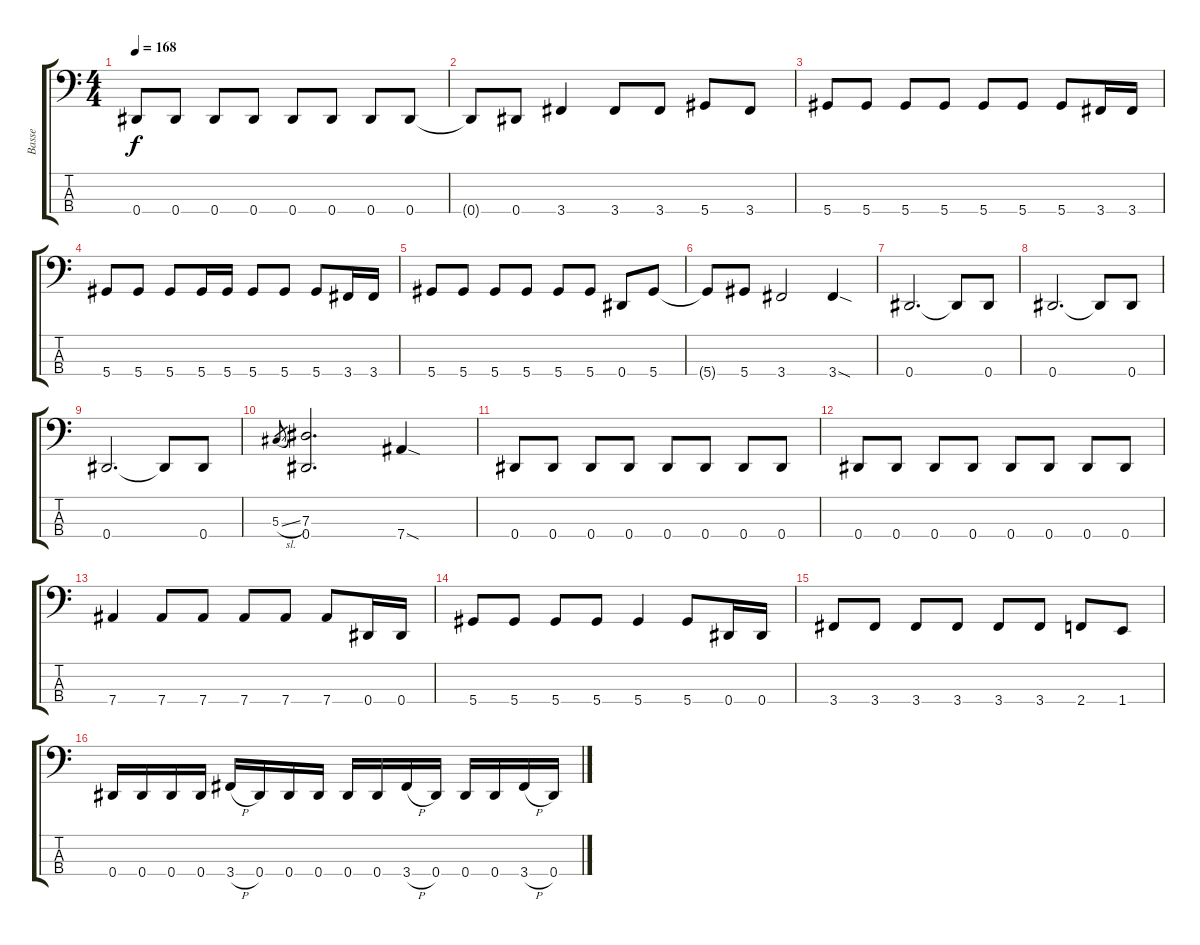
\track ("Basse" "Basse") {instrument electricbassfinger}
\staff {score tabs}
\tuning (Gb2 Db2 Ab1 Eb1) {hide}
\ts (4 4)
\tempo 168
\clef f4
\ks c
0.4.8{dy f} 0.4.8 0.4.8 0.4.8 0.4.8 0.4.8 0.4.8 0.4.8 |
0.4{t}.8 0.4.8 3.4.4 3.4.8 3.4.8 5.4.8 3.4.8 |
5.4.8 5.4.8 5.4.8 5.4.8 5.4.8 5.4.8 5.4.8 3.4.16 3.4.16 |
5.4.8 5.4.8 5.4.8 5.4.16 5.4.16 5.4.8 5.4.8 5.4.8 3.4.16 3.4.16 |
5.4.8 5.4.8 5.4.8 5.4.8 5.4.8 5.4.8 0.4.8 5.4.8 |
5.4{t}.8 5.4.8 3.4.2 3.4{sod}.4 |
0.4.2{d} 0.4{t}.8 0.4.8 |
0.4.2{d} 0.4{t}.8 0.4.8 |
0.4.2{d} 0.4{t}.8 0.4.8 |
5.3{sl}.8{gr} (7.3 0.4).2{d} 7.4{sod}.4 |
0.4.8 0.4.8 0.4.8 0.4.8 0.4.8 0.4.8 0.4.8 0.4.8 |
0.4.8 0.4.8 0.4.8 0.4.8 0.4.8 0.4.8 0.4.8 0.4.8 |
7.4.4 7.4.8 7.4.8 7.4.8 7.4.8 7.4.8 0.4.16 0.4.16 |
5.4.8 5.4.8 5.4.8 5.4.8 5.4.4 5.4.8 0.4.16 0.4.16 |
3.4.8 3.4.8 3.4.8 3.4.8 3.4.8 3.4.8 2.4.8 1.4.8 |
0.4.16 0.4.16 0.4.16 0.4.16 3.4{h}.16 0.4.16 0.4.16 0.4.16 0.4.16 0.4.16 3.4{h}.16 0.4.16 0.4.16 0.4.16 3.4{h}.16 0.4.16
